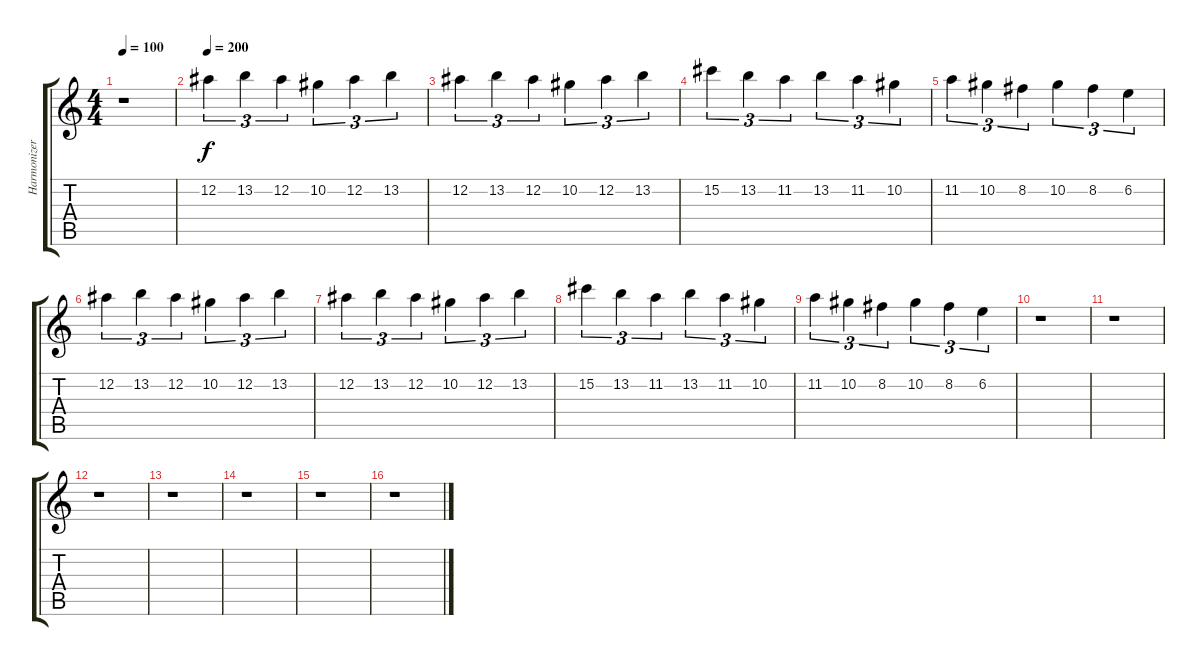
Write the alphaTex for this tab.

\track ("Harmonizer for Lead" "Harmonizer") {instrument overdrivenguitar}
\staff {score tabs}
\tuning (Eb4 Bb3 Gb3 Db3 Ab2 Eb2) {hide}
\ts (4 4)
\tempo 100
\clef g2
\ks c
r.1{dy f} |
\tempo 200
12.2.4{tu (3 2)} 13.2.4{tu (3 2)} 12.2.4{tu (3 2)} 10.2.4{tu (3 2)} 12.2.4{tu (3 2)} 13.2.4{tu (3 2)} |
12.2.4{tu (3 2)} 13.2.4{tu (3 2)} 12.2.4{tu (3 2)} 10.2.4{tu (3 2)} 12.2.4{tu (3 2)} 13.2.4{tu (3 2)} |
15.2.4{tu (3 2)} 13.2.4{tu (3 2)} 11.2.4{tu (3 2)} 13.2.4{tu (3 2)} 11.2.4{tu (3 2)} 10.2.4{tu (3 2)} |
11.2.4{tu (3 2)} 10.2.4{tu (3 2)} 8.2.4{tu (3 2)} 10.2.4{tu (3 2)} 8.2.4{tu (3 2)} 6.2.4{tu (3 2)} |
12.2.4{tu (3 2)} 13.2.4{tu (3 2)} 12.2.4{tu (3 2)} 10.2.4{tu (3 2)} 12.2.4{tu (3 2)} 13.2.4{tu (3 2)} |
12.2.4{tu (3 2)} 13.2.4{tu (3 2)} 12.2.4{tu (3 2)} 10.2.4{tu (3 2)} 12.2.4{tu (3 2)} 13.2.4{tu (3 2)} |
15.2.4{tu (3 2)} 13.2.4{tu (3 2)} 11.2.4{tu (3 2)} 13.2.4{tu (3 2)} 11.2.4{tu (3 2)} 10.2.4{tu (3 2)} |
11.2.4{tu (3 2)} 10.2.4{tu (3 2)} 8.2.4{tu (3 2)} 10.2.4{tu (3 2)} 8.2.4{tu (3 2)} 6.2.4{tu (3 2)} |
r.1 |
r.1 |
r.1 |
r.1 |
r.1 |
r.1 |
r.1
